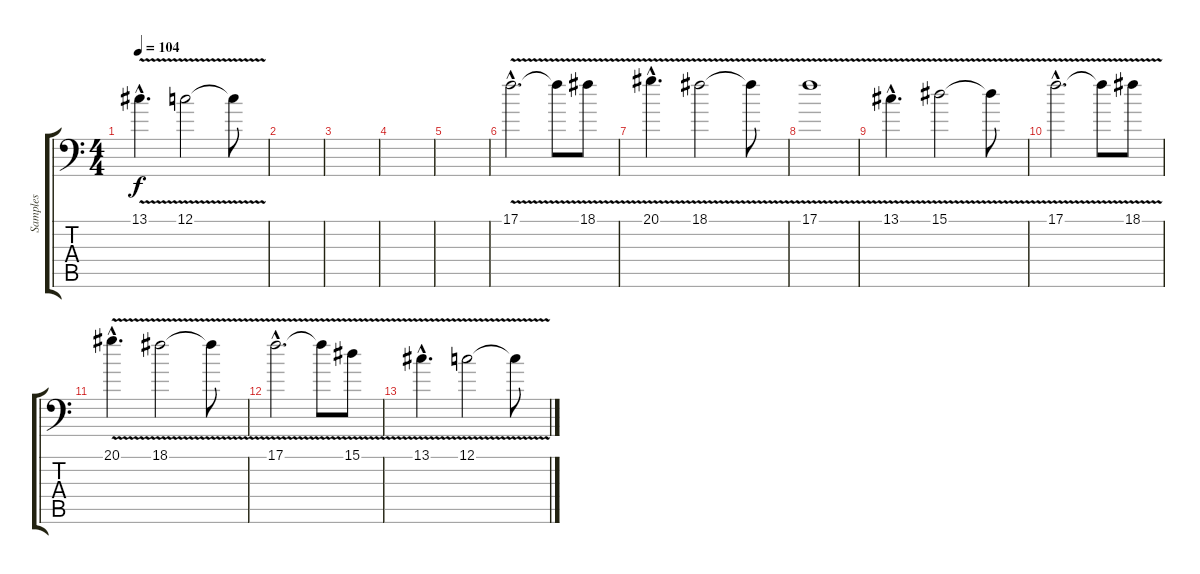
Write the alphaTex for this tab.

\track ("Samples" "Samples") {instrument fx7echoes}
\staff {score tabs}
\tuning (C4 G3 Eb3 Bb2 F2 Bb1) {hide}
\ts (4 4)
\tempo 104
\clef f4
\ks c
13.1{v hac}.4{d dy f} 12.1{v}.2 12.1{t}.8 |
|
|
|
|
17.1{v hac}.2{d} 17.1{t}.8 18.1{v}.8 |
20.1{v hac}.4{d} 18.1{v}.2 18.1{t}.8 |
17.1{v}.1 |
13.1{v hac}.4{d} 15.1{v}.2 15.1{t}.8 |
17.1{v hac}.2{d} 17.1{t}.8 18.1{v}.8 |
20.1{v hac}.4{d} 18.1{v}.2 18.1{t}.8 |
17.1{v hac}.2{d} 17.1{t}.8 15.1{v}.8 |
13.1{v hac}.4{d} 12.1{v}.2 12.1{t}.8
